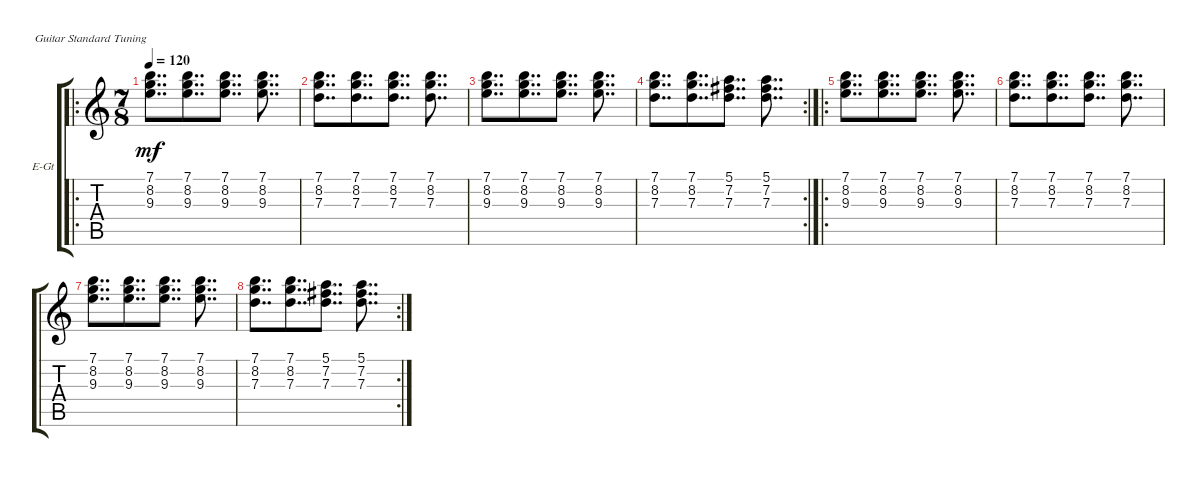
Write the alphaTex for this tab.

\defaultSystemsLayout 4
\bracketExtendMode groupsimilarinstruments
\firstSystemTrackNameOrientation horizontal
\otherSystemsTrackNameOrientation horizontal
\track ("Electric Guitar" "E-Gt") {instrument electricguitarclean}
\staff {score tabs}
\tuning (E4 B3 G3 D3 A2 E2)
\ro
\ts (7 8)
\tempo 120
\clef g2
\ks c
(7.1 8.2 9.3).8{dd dy mf} (7.1 8.2 9.3).8{dd} (7.1 8.2 9.3).8{dd} (7.1 8.2 9.3).8{dd} |
(7.1 8.2 7.3).8{dd} (7.1 8.2 7.3).8{dd} (7.1 8.2 7.3).8{dd} (7.1 8.2 7.3).8{dd} |
(7.1 8.2 9.3).8{dd} (7.1 8.2 9.3).8{dd} (7.1 8.2 9.3).8{dd} (7.1 8.2 9.3).8{dd} |
\rc 2
(7.1 8.2 7.3).8{dd} (7.1 8.2 7.3).8{dd} (5.1 7.2 7.3).8{dd} (5.1 7.2 7.3).8{dd} |
\ro
(7.1 8.2 9.3).8{dd} (7.1 8.2 9.3).8{dd} (7.1 8.2 9.3).8{dd} (7.1 8.2 9.3).8{dd} |
(7.1 8.2 7.3).8{dd} (7.1 8.2 7.3).8{dd} (7.1 8.2 7.3).8{dd} (7.1 8.2 7.3).8{dd} |
(7.1 8.2 9.3).8{dd} (7.1 8.2 9.3).8{dd} (7.1 8.2 9.3).8{dd} (7.1 8.2 9.3).8{dd} |
\rc 2
(7.1 8.2 7.3).8{dd} (7.1 8.2 7.3).8{dd} (5.1 7.2 7.3).8{dd} (5.1 7.2 7.3).8{dd}
